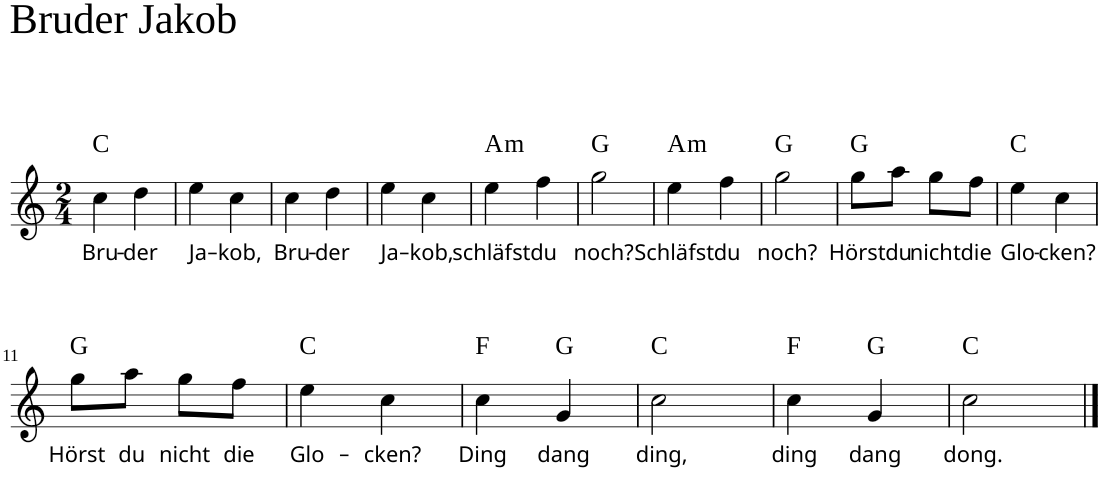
**kern	**text	**harte
*part1	*part1	*part1
*staff1	*staff1	*
*clefG2	*	*
*k[]	*	*
*M2/4	*	*
=1	=1	=1
!	!LO:LY:b	!
4cc\	Bru-	C:maj
!	!LO:LY:b	!
4dd\	-der	.
=2	=2	=2
!	!LO:LY:b	!
4ee\	Ja-	.
!	!LO:LY:b	!
4cc\	-kob,	.
=3	=3	=3
!	!LO:LY:b	!
4cc\	Bru-	.
!	!LO:LY:b	!
4dd\	-der	.
=4	=4	=4
!	!LO:LY:b	!
4ee\	Ja-	.
!	!LO:LY:b	!
4cc\	-kob,	.
=5	=5	=5
!	!LO:LY:b	!LO:H:kt=m
4ee\	schläfst	A:min
!	!LO:LY:b	!
4ff\	du	.
=6	=6	=6
!	!LO:LY:b	!
2gg\	noch?	G:maj
=7	=7	=7
!	!LO:LY:b	!LO:H:kt=m
4ee\	Schläfst	A:min
!	!LO:LY:b	!
4ff\	du	.
=8	=8	=8
!	!LO:LY:b	!
2gg\	noch?	G:maj
=9	=9	=9
!	!LO:LY:b	!
8gg\L	Hörst	G:maj
!	!LO:LY:b	!
8aa\J	du	.
!	!LO:LY:b	!
8gg\L	nicht	.
!	!LO:LY:b	!
8ff\J	die	.
=10	=10	=10
!	!LO:LY:b	!
4ee\	Glo-	C:maj
!	!LO:LY:b	!
4cc\	-cken?	.
!!LO:LB:g=z
=11	=11	=11
!	!LO:LY:b	!
8gg\L	Hörst	G:maj
!	!LO:LY:b	!
8aa\J	du	.
!	!LO:LY:b	!
8gg\L	nicht	.
!	!LO:LY:b	!
8ff\J	die	.
=12	=12	=12
!	!LO:LY:b	!
4ee\	Glo-	C:maj
!	!LO:LY:b	!
4cc\	-cken?	.
=13	=13	=13
!	!LO:LY:b	!
4cc\	Ding	F:maj
!	!LO:LY:b	!
4g/	dang	G:maj
=14	=14	=14
!	!LO:LY:b	!
2cc\	ding,	C:maj
=15	=15	=15
!	!LO:LY:b	!
4cc\	ding	F:maj
!	!LO:LY:b	!
4g/	dang	G:maj
=16	=16	=16
!	!LO:LY:b	!
2cc\	dong.	C:maj
==	==	==
*-	*-	*-
